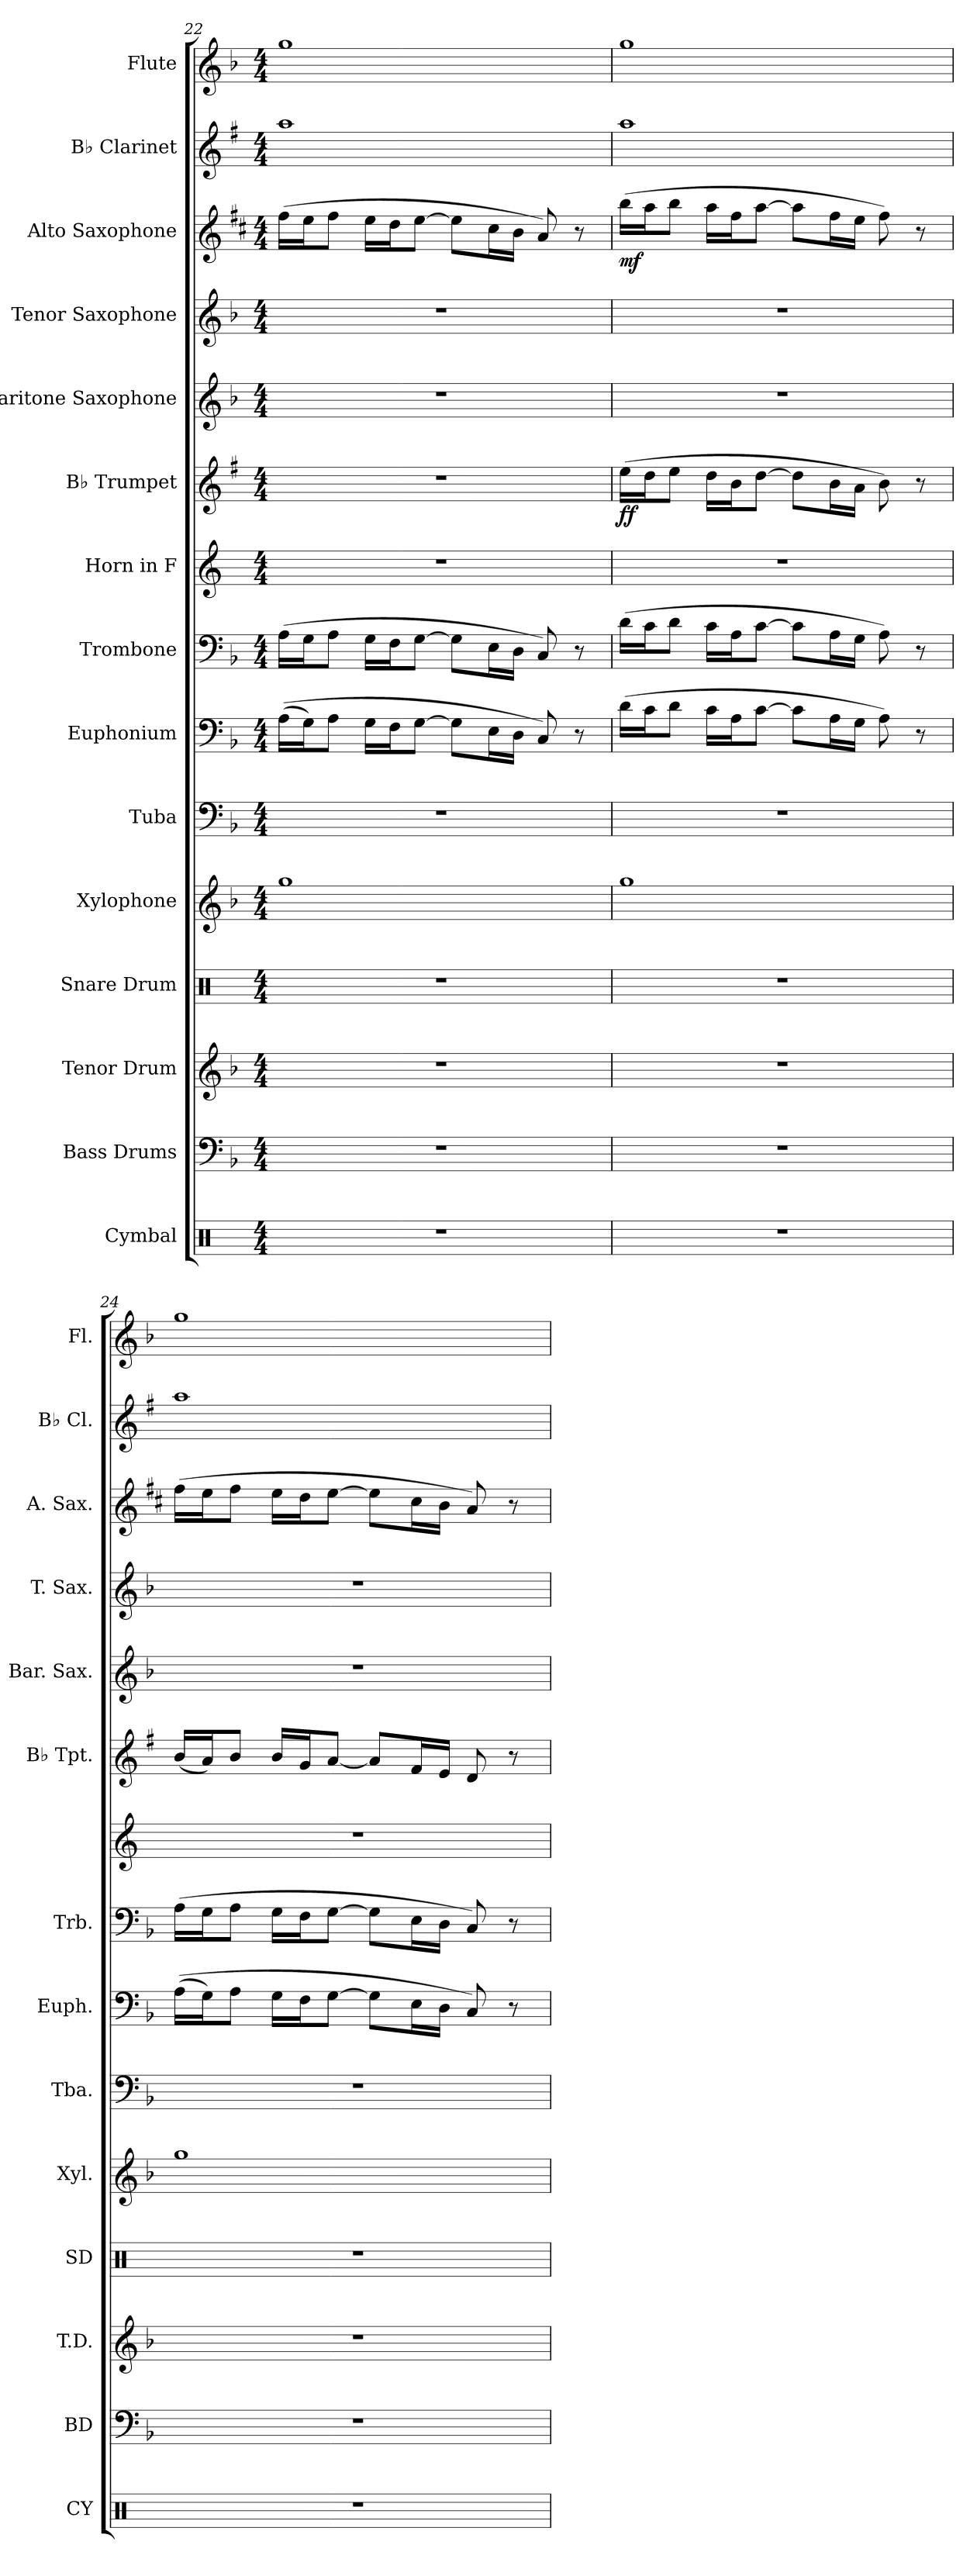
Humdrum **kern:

**kern	**kern	**kern	**kern	**kern	**kern	**kern	**kern	**kern	**kern	**dynam	**kern	**kern	**kern	**dynam	**kern	**kern
*part15	*part14	*part13	*part12	*part11	*part10	*part9	*part8	*part7	*part6	*part6	*part5	*part4	*part3	*part3	*part2	*part1
*staff15	*staff14	*staff13	*staff12	*staff11	*staff10	*staff9	*staff8	*staff7	*staff6	*staff6	*staff5	*staff4	*staff3	*staff3	*staff2	*staff1
*I"Cymbal	*I"Bass Drums	*I"Tenor Drum	*I"Snare Drum	*I"Xylophone	*I"Tuba	*I"Euphonium	*I"Trombone	*I"Horn in F	*I"B♭ Trumpet	*	*I"Baritone Saxophone	*I"Tenor Saxophone	*I"Alto Saxophone	*	*I"B♭ Clarinet	*I"Flute
*I'CY	*I'BD	*I'T.D.	*I'SD	*I'Xyl.	*I'Tba.	*I'Euph.	*I'Trb.	*	*I'B♭ Tpt.	*	*I'Bar. Sax.	*I'T. Sax.	*I'A. Sax.	*	*I'B♭ Cl.	*I'Fl.
*clefX	*clefF4	*clefG2	*clefX	*clefG2	*clefF4	*clefF4	*clefF4	*clefG2	*clefG2	*	*clefG2	*clefG2	*clefG2	*	*clefG2	*clefG2
*	*	*	*	*ITrd-7c-12	*	*	*	*ITrd4c7	*ITrd1c2	*	*ITrd12c21	*ITrd8c14	*ITrd5c9	*	*ITrd1c2	*
*k[]	*k[b-]	*k[b-]	*k[]	*k[b-]	*k[b-]	*k[b-]	*k[b-]	*k[b-]	*k[b-]	*	*k[b-]	*k[b-]	*k[b-]	*	*k[b-]	*k[b-]
*M4/4	*M4/4	*M4/4	*M4/4	*M4/4	*M4/4	*M4/4	*M4/4	*M4/4	*M4/4	*	*M4/4	*M4/4	*M4/4	*	*M4/4	*M4/4
=22	=22	=22	=22	=22	=22	=22	=22	=22	=22	=22	=22	=22	=22	=22	=22	=22
1r	1r	1r	1r	1ggg	1r	((16A\LL	(16A\LL	1r	1r	.	1r	1r	(16a\LL	.	1gg	1gg
.	.	.	.	.	.	16G\J)	16G\J	.	.	.	.	.	16g\J	.	.	.
.	.	.	.	.	.	8A\J	8A\J	.	.	.	.	.	8a\J	.	.	.
.	.	.	.	.	.	16G\LL	16G\LL	.	.	.	.	.	16g\LL	.	.	.
.	.	.	.	.	.	16F\J	16F\J	.	.	.	.	.	16f\J	.	.	.
.	.	.	.	.	.	[8G\J	[8G\J	.	.	.	.	.	[8g\J	.	.	.
.	.	.	.	.	.	8G\L]	8G\L]	.	.	.	.	.	8g\L]	.	.	.
.	.	.	.	.	.	16E\L	16E\L	.	.	.	.	.	16e\L	.	.	.
.	.	.	.	.	.	16D\JJ	16D\JJ	.	.	.	.	.	16d\JJ	.	.	.
.	.	.	.	.	.	8C/)	8C/)	.	.	.	.	.	8c/)	.	.	.
.	.	.	.	.	.	8r	8r	.	.	.	.	.	8r	.	.	.
=23	=23	=23	=23	=23	=23	=23	=23	=23	=23	=23	=23	=23	=23	=23	=23	=23
!	!	!	!	!	!	!	!	!	!	!LO:DY:b	!	!	!	!LO:DY:b	!	!
1r	1r	1r	1r	1ggg	1r	(16d\LL	(16d\LL	1r	(16dd\LL	ff	1r	1r	(16dd\LL	mf	1gg	1gg
.	.	.	.	.	.	16c\J	16c\J	.	16cc\J	.	.	.	16cc\J	.	.	.
.	.	.	.	.	.	8d\J	8d\J	.	8dd\J	.	.	.	8dd\J	.	.	.
.	.	.	.	.	.	16c\LL	16c\LL	.	16cc\LL	.	.	.	16cc\LL	.	.	.
.	.	.	.	.	.	16A\J	16A\J	.	16a\J	.	.	.	16a\J	.	.	.
.	.	.	.	.	.	[8c\J	[8c\J	.	[8cc\J	.	.	.	[8cc\J	.	.	.
.	.	.	.	.	.	8c\L]	8c\L]	.	8cc\L]	.	.	.	8cc\L]	.	.	.
.	.	.	.	.	.	16A\L	16A\L	.	16a\L	.	.	.	16a\L	.	.	.
.	.	.	.	.	.	16G\JJ	16G\JJ	.	16g\JJ	.	.	.	16g\JJ	.	.	.
.	.	.	.	.	.	8A\)	8A\)	.	8a\)	.	.	.	8a\)	.	.	.
.	.	.	.	.	.	8r	8r	.	8r	.	.	.	8r	.	.	.
=24	=24	=24	=24	=24	=24	=24	=24	=24	=24	=24	=24	=24	=24	=24	=24	=24
1r	1r	1r	1r	1ggg	1r	((16A\LL	(16A\LL	1r	(16a/LL	.	1r	1r	(16a\LL	.	1gg	1gg
.	.	.	.	.	.	16G\J)	16G\J	.	16g/J)	.	.	.	16g\J	.	.	.
.	.	.	.	.	.	8A\J	8A\J	.	8a/J	.	.	.	8a\J	.	.	.
.	.	.	.	.	.	16G\LL	16G\LL	.	16a/LL	.	.	.	16g\LL	.	.	.
.	.	.	.	.	.	16F\J	16F\J	.	16f/J	.	.	.	16f\J	.	.	.
.	.	.	.	.	.	[8G\J	[8G\J	.	[8g/J	.	.	.	[8g\J	.	.	.
.	.	.	.	.	.	8G\L]	8G\L]	.	8g/L]	.	.	.	8g\L]	.	.	.
.	.	.	.	.	.	16E\L	16E\L	.	16e/L	.	.	.	16e\L	.	.	.
.	.	.	.	.	.	16D\JJ	16D\JJ	.	16d/JJ	.	.	.	16d\JJ	.	.	.
.	.	.	.	.	.	8C/)	8C/)	.	8c/	.	.	.	8c/)	.	.	.
.	.	.	.	.	.	8r	8r	.	8r	.	.	.	8r	.	.	.
=	=	=	=	=	=	=	=	=	=	=	=	=	=	=	=	=
*-	*-	*-	*-	*-	*-	*-	*-	*-	*-	*-	*-	*-	*-	*-	*-	*-
